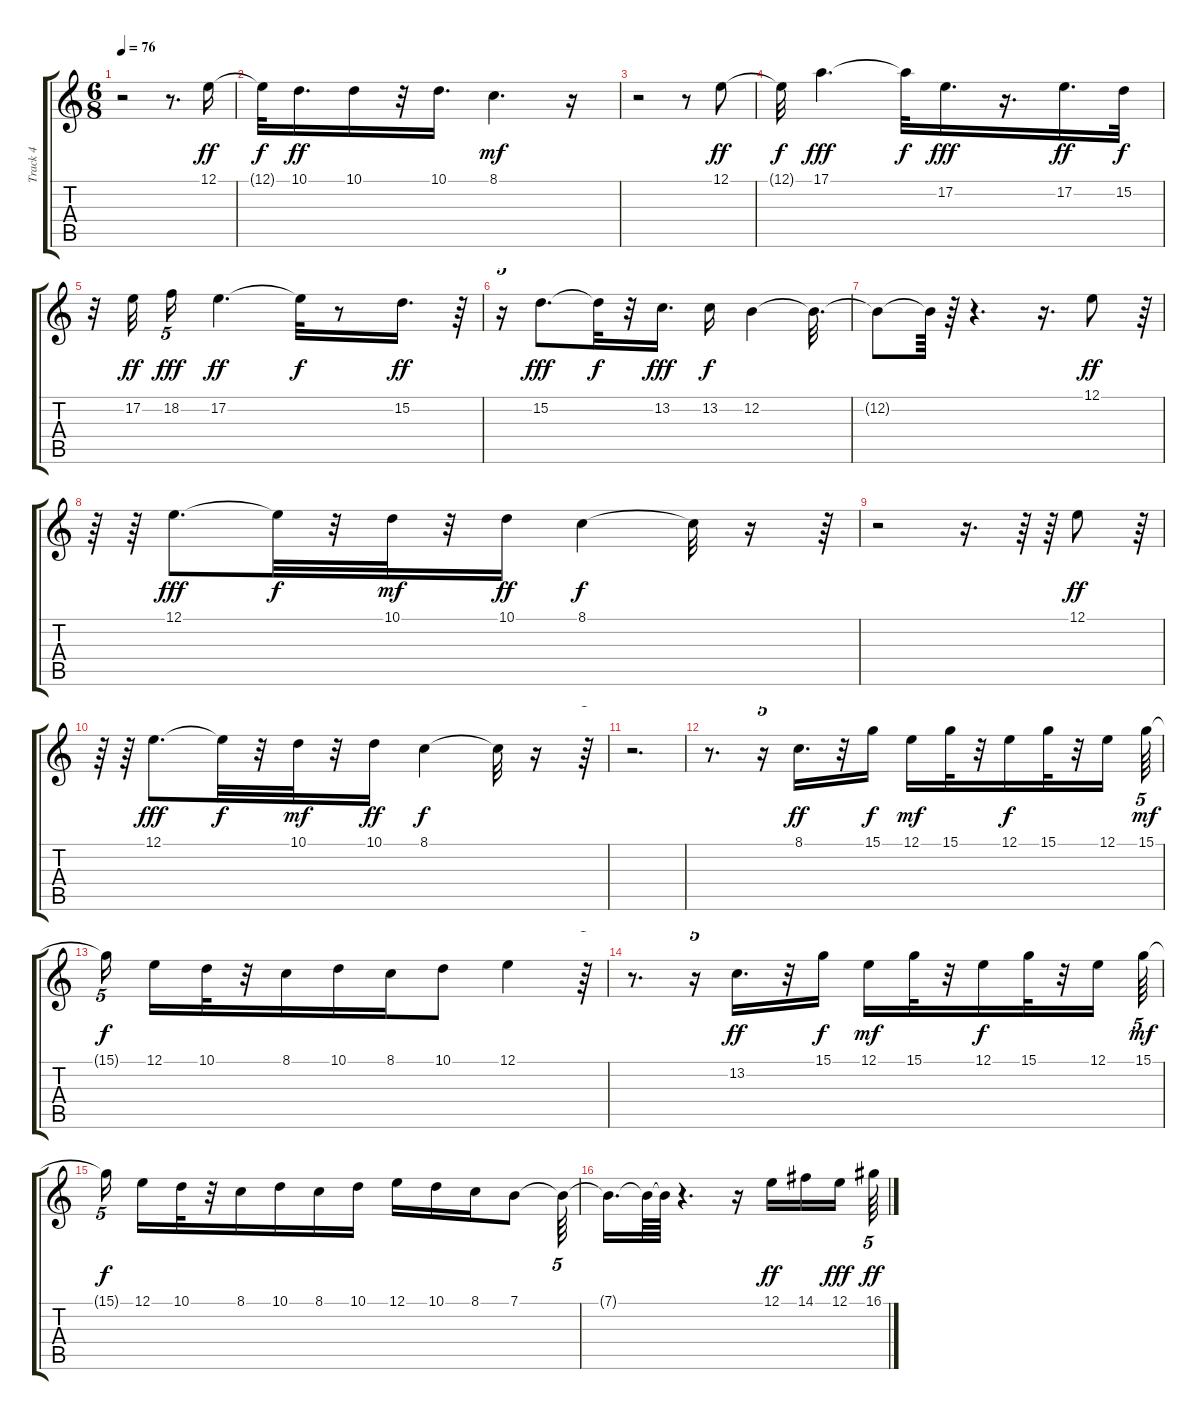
\track ("Track 4" "Track 4") {instrument panflute}
\staff {score tabs}
\tuning (E4 B3 G3 D3 A2 E2) {hide}
\ts (6 8)
\tempo 76
\clef g2
\ks c
r.2{dy f} r.8{d} 12.1.16{dy ff} |
12.1{t}.32{dy f} 10.1.16{d dy ff} 10.1.16 r.32 10.1.16{d} 8.1.4{d dy mf} r.16 |
r.2 r.8 12.1.8{dy ff} |
12.1{t}.32{dy f} 17.1.4{d dy fff} 17.1{t}.32{dy f} 17.2.16{d dy fff} r.16{d} 17.2.16{d dy ff} 15.2.32{dy f} |
r.32 17.2.32{dy ff} 18.2.16{tu (5 4) dy fff} 17.2.4{d dy ff} 17.2{t}.32{dy f} r.8 15.2.16{d dy ff} r.64{tu (5 4)} |
r.16{tu (5 4)} 15.2.8{d dy fff} 15.2{t}.32{dy f} r.32 13.2.16{d dy fff} 13.2.16{dy f} 12.2.4 12.2{t}.32{d} |
12.2{t}.8 12.2{t}.64 r.64 r.4{d} r.16{d} 12.1.8{dy ff} r.64{tu (5 4)} |
r.64 r.64 12.1.8{d dy fff} 12.1{t}.32{dy f} r.32 10.1.32{dy mf} r.32 10.1.16{dy ff} 8.1.4{dy f} 8.1{t}.32 r.16 r.64{tu (5 4)} |
r.2 r.16{d} r.64 r.64 12.1.8{dy ff} r.64{tu (5 4)} |
r.64 r.64 12.1.8{d dy fff} 12.1{t}.32{dy f} r.32 10.1.32{dy mf} r.32 10.1.16{dy ff} 8.1.4{dy f} 8.1{t}.32 r.16 r.64{tu (5 4)} |
r.2{d} |
r.8{d} r.16{tu (5 4)} 8.1.16{d dy ff} r.32 15.1.16{dy f} 12.1.16{dy mf} 15.1.32 r.32 12.1.16{dy f} 15.1.32 r.32 12.1.16 15.1.64{tu (5 4) dy mf} |
15.1{t}.16{tu (5 4) dy f beam splitsecondary} 12.1.16 10.1.32 r.32 8.1.16 10.1.16 8.1.16 10.1.8 12.1.4 r.64{tu (5 4)} |
r.8{d} r.16{tu (5 4)} 13.2.16{d dy ff} r.32 15.1.16{dy f} 12.1.16{dy mf} 15.1.32 r.32 12.1.16{dy f} 15.1.32 r.32 12.1.16 15.1.64{tu (5 4) dy mf} |
15.1{t}.16{tu (5 4) dy f beam splitsecondary} 12.1.16 10.1.32 r.32 8.1.16 10.1.16 8.1.16 10.1.16 12.1.16 10.1.16 8.1.16 7.1.8 7.1{t}.64{tu (5 4)} |
7.1{t}.16{d} 7.1{t}.64 7.1{t}.64 r.4{d} r.16 12.1.16{dy ff} 14.1.16 12.1.16{dy fff} 16.1.64{tu (5 4) dy ff}
